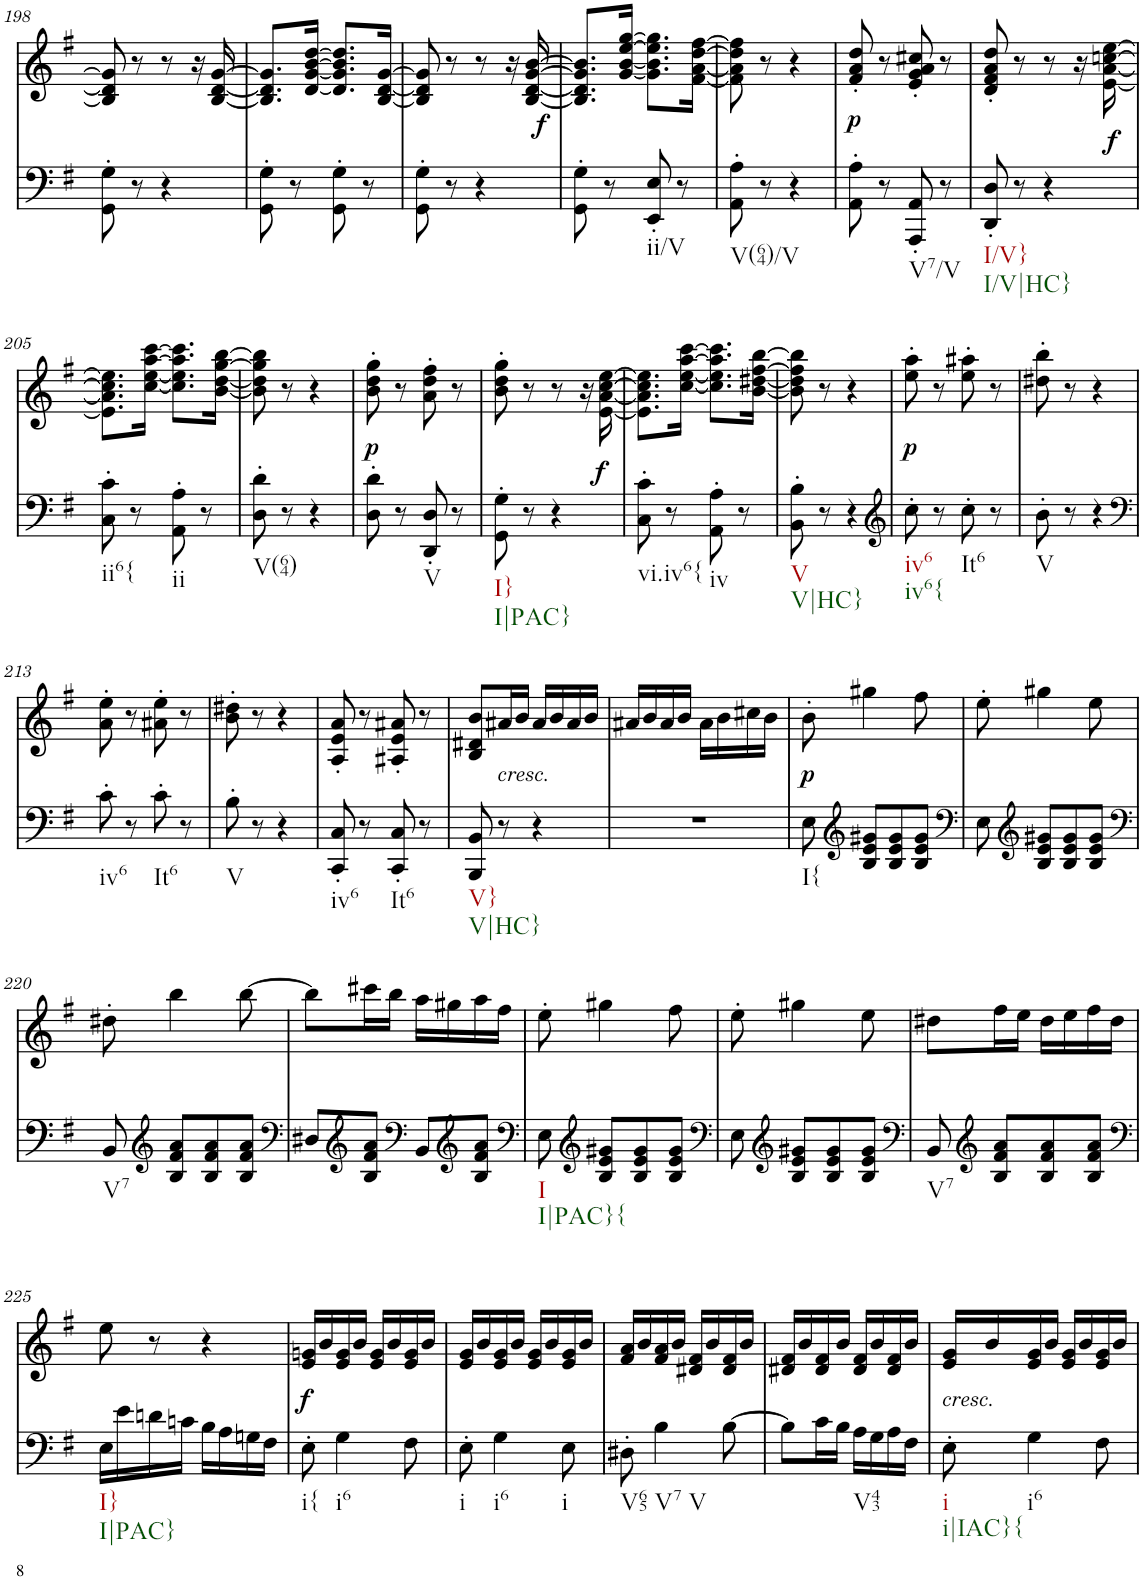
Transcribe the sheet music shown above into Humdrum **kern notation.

**kern	**dynam	**kern	**text	**dynam
*part2	*part2	*part1	*part1	*part1
*staff2	*staff2	*staff1	*staff1	*staff1
*I"piano	*	*I"piano	*	*
*I'Pno	*	*I'Pno	*	*
!!LO:PB:g=z
*clefF4	*	*clefG2	*	*
*k[f#]	*	*k[f#]	*	*
*G:	*	*G:	*	*
*M2/4	*	*M2/4	*	*
=198	=198	=198	=198	=198
8GG\' 8G\'	.	8B/] 8d/] 8g/]	.	.
8r	.	8r	.	.
4r	.	8r	.	.
.	.	16r	.	.
.	.	[16B/ [16d/ [16g/	.	.
=199	=199	=199	=199	=199
8GG\' 8G\'	.	8.B/] 8.d/] 8.g/]L	.	.
8r	.	.	.	.
.	.	[16d/ [16g/ [16b/ [16dd/Jk	.	.
8GG\' 8G\'	.	8.d/] 8.g/] 8.b/] 8.dd/]L	.	.
8r	.	.	.	.
.	.	[16B/ [16d/ [16g/Jk	.	.
=200	=200	=200	=200	=200
8GG\' 8G\'	.	8B/] 8d/] 8g/]	.	.
8r	.	8r	.	.
!	!LO:DY:a	!	!	!
4r	f	8r	.	.
.	.	16r	.	.
!	!	!	!LO:LY:b	!
.	.	[16B/ [16d/ [16g/ [16b/	f	.
=201	=201	=201	=201	=201
8GG\' 8G\'	.	8.B/] 8.d/] 8.g/] 8.b/]L	.	.
8r	.	.	.	.
.	.	[16g/ [16b/ [16ee/ [16gg/Jk	.	.
!LO:TX:b:t=ii/V	!	!	!	!
8EE/' 8E/'	.	8.g\] 8.b\] 8.ee\] 8.gg\]L	.	.
8r	.	.	.	.
.	.	[16f#\ [16a\ [16dd\ [16ff#\Jk	.	.
=202	=202	=202	=202	=202
!LO:TX:b:t=V(64)/V	!	!	!	!
8AA\' 8A\'	.	8f#\] 8a\] 8dd\] 8ff#\]	.	.
8r	.	8r	.	.
4r	.	4r	.	.
=203	=203	=203	=203	=203
!	!	!	!LO:LY:b	!LO:DY:b
8AA\' 8A\'	.	8f#/' 8a/' 8dd/'	p	p
8r	.	8r	.	.
!LO:TX:b:t=V7/V	!	!	!	!
8AAA/' 8AA/'	.	8e/' 8g/' 8a/' 8cc#X/'	.	.
8r	.	8r	.	.
=204	=204	=204	=204	=204
!LO:TX:b:t=I/V}	!	!	!	!
!LO:TX:b:t=I/V|HC}	!	!	!	!
8DD/' 8D/'	.	8d/' 8f#/' 8a/' 8dd/'	.	.
8r	.	8r	.	.
!	!LO:DY:a	!	!	!
4r	f	8r	.	.
.	.	16r	.	.
!	!	!	!LO:LY:b	!
.	.	[16e\ [16a\ [16ccn\ [16ee\	f	.
!!LO:LB:g=z
=205	=205	=205	=205	=205
!LO:TX:b:t=ii6{	!	!	!	!
8C\' 8c\'	.	8.e\] 8.a\] 8.cc\] 8.ee\]L	.	.
8r	.	.	.	.
.	.	[16cc\ [16ee\ [16aa\ [16ccc\Jk	.	.
!LO:TX:b:t=ii	!	!	!	!
8AA\' 8A\'	.	8.cc\] 8.ee\] 8.aa\] 8.ccc\]L	.	.
8r	.	.	.	.
.	.	[16b\ [16dd\ [16gg\ [16bb\Jk	.	.
=206	=206	=206	=206	=206
!LO:TX:b:t=V(64)	!	!	!	!
8D\' 8d\'	.	8b\] 8dd\] 8gg\] 8bb\]	.	.
8r	.	8r	.	.
4r	.	4r	.	.
=207	=207	=207	=207	=207
!	!	!	!LO:LY:b	!LO:DY:b
8D\' 8d\'	.	8b\' 8dd\' 8gg\'	p	p
8r	.	8r	.	.
!LO:TX:b:t=V	!	!	!	!
8DD/' 8D/'	.	8a\' 8dd\' 8ff#\'	.	.
8r	.	8r	.	.
=208	=208	=208	=208	=208
!LO:TX:b:t=I}	!	!	!	!
!LO:TX:b:t=I|PAC}	!	!	!	!
8GG\' 8G\'	.	8b\' 8dd\' 8gg\'	.	.
8r	.	8r	.	.
!	!LO:DY:a	!	!	!
4r	f	8r	.	.
.	.	16r	.	.
!	!	!	!LO:LY:b	!
.	.	[16e\ [16a\ [16cc\ [16ee\	f	.
=209	=209	=209	=209	=209
!LO:TX:b:t=vi.iv6{	!	!	!	!
8C\' 8c\'	.	8.e\] 8.a\] 8.cc\] 8.ee\]L	.	.
8r	.	.	.	.
.	.	[16cc\ [16ee\ [16aa\ [16ccc\Jk	.	.
!LO:TX:b:t=iv	!	!	!	!
8AA\' 8A\'	.	8.cc\] 8.ee\] 8.aa\] 8.ccc\]L	.	.
8r	.	.	.	.
.	.	[16b\ [16dd#X\ [16ff#\ [16bb\Jk	.	.
=210	=210	=210	=210	=210
!LO:TX:b:t=V	!	!	!	!
!LO:TX:b:t=V|HC}	!	!	!	!
8BB\' 8B\'	.	8b\] 8dd#\] 8ff#\] 8bb\]	.	.
8r	.	8r	.	.
4r	.	4r	.	.
=211	=211	=211	=211	=211
*clefG2	*	*	*	*
!LO:TX:b:t=iv6	!	!	!	!
!LO:TX:b:t=iv6{	!	!	!	!
!	!	!	!LO:LY:b	!LO:DY:b
8cc'\	.	8ee\' 8aa\'	p	p
8r	.	8r	.	.
!LO:TX:b:t=It6	!	!	!	!
8cc'\	.	8ee\' 8aa#X\'	.	.
8r	.	8r	.	.
=212	=212	=212	=212	=212
!LO:TX:b:t=V	!	!	!	!
8b'\	.	8dd#X\' 8bb\'	.	.
8r	.	8r	.	.
4r	.	4r	.	.
!!LO:LB:g=z
=213	=213	=213	=213	=213
*clefF4	*	*	*	*
!LO:TX:b:t=iv6	!	!	!	!
8c'\	.	8a\' 8ee\'	.	.
8r	.	8r	.	.
!LO:TX:b:t=It6	!	!	!	!
8c'\	.	8a#X\' 8ee\'	.	.
8r	.	8r	.	.
=214	=214	=214	=214	=214
!LO:TX:b:t=V	!	!	!	!
8B'\	.	8b\' 8dd#X\'	.	.
8r	.	8r	.	.
4r	.	4r	.	.
=215	=215	=215	=215	=215
!LO:TX:b:t=iv6	!	!	!	!
8CC/' 8C/'	.	8A/' 8e/' 8a/'	.	.
8r	.	8r	.	.
!LO:TX:b:t=It6	!	!	!	!
8CC/' 8C/'	.	8A#X/' 8e/' 8a#X/'	.	.
8r	.	8r	.	.
=216	=216	=216	=216	=216
!LO:TX:b:t=V}	!	!	!	!
!LO:TX:b:t=V|HC}	!	!	!	!
8BBB/ 8BB/	.	8B/ 8d#X/ 8b/L	.	.
!	!	!LO:TX:b:i:t=cresc.	!	!
!	!	!	!LO:LY:b	!
8r	.	16a#X/L	<	.
.	.	16b/JJ	.	.
4r	.	16a#/LL	.	.
.	.	16b/	.	.
.	.	16a#/	.	.
.	.	16b/JJ	.	.
=217	=217	=217	=217	=217
2r	.	16a#X/LL	.	.
.	.	16b/	.	.
.	.	16a#/	.	.
.	.	16b/JJ	.	.
.	.	16a#\LL	.	.
.	.	16b\	.	.
.	.	16cc#X\	.	.
.	.	16b\JJ	.	.
=218	=218	=218	=218	=218
!LO:TX:b:t=I{	!	!	!	!
!	!	!	!LO:LY:b	!LO:DY:b
8E\	.	8b'\	p	p
*clefG2	*	*	*	*
8B/ 8e/ 8g#X/L	.	4gg#X\	.	.
8B/ 8e/ 8g#/	.	.	.	.
8B/ 8e/ 8g#/J	.	8ff#\	.	.
=219	=219	=219	=219	=219
*clefF4	*	*	*	*
8E\	.	8ee'\	.	.
*clefG2	*	*	*	*
8B/ 8e/ 8g#X/L	.	4gg#X\	.	.
8B/ 8e/ 8g#/	.	.	.	.
8B/ 8e/ 8g#/J	.	8ee\	.	.
!!LO:LB:g=z
=220	=220	=220	=220	=220
*clefF4	*	*	*	*
!LO:TX:b:t=V7	!	!	!	!
8BB/	.	8dd#X'\	.	.
*clefG2	*	*	*	*
8B/ 8f#/ 8a/L	.	4bb\	.	.
8B/ 8f#/ 8a/	.	.	.	.
8B/ 8f#/ 8a/J	.	[8bb\	.	.
=221	=221	=221	=221	=221
*clefF4	*	*	*	*
8D#X/L	.	8bb\L]	.	.
*clefG2	*	*	*	*
8B/ 8f#/ 8a/J	.	16ccc#X\L	.	.
.	.	16bb\JJ	.	.
*clefF4	*	*	*	*
8BB/L	.	16aa\LL	.	.
.	.	16gg#X\	.	.
*clefG2	*	*	*	*
8B/ 8f#/ 8a/J	.	16aa\	.	.
.	.	16ff#\JJ	.	.
=222	=222	=222	=222	=222
*clefF4	*	*	*	*
!LO:TX:b:t=I	!	!	!	!
!LO:TX:b:t=I|PAC}{	!	!	!	!
8E\	.	8ee'\	.	.
*clefG2	*	*	*	*
8B/ 8e/ 8g#X/L	.	4gg#X\	.	.
8B/ 8e/ 8g#/	.	.	.	.
8B/ 8e/ 8g#/J	.	8ff#\	.	.
=223	=223	=223	=223	=223
*clefF4	*	*	*	*
8E\	.	8ee'\	.	.
*clefG2	*	*	*	*
8B/ 8e/ 8g#X/L	.	4gg#X\	.	.
8B/ 8e/ 8g#/	.	.	.	.
8B/ 8e/ 8g#/J	.	8ee\	.	.
=224	=224	=224	=224	=224
*clefF4	*	*	*	*
!LO:TX:b:t=V7	!	!	!	!
8BB/	.	8dd#X\L	.	.
*clefG2	*	*	*	*
8B/ 8f#/ 8a/L	.	16ff#\L	.	.
.	.	16ee\JJ	.	.
8B/ 8f#/ 8a/	.	16dd#\LL	.	.
.	.	16ee\	.	.
8B/ 8f#/ 8a/J	.	16ff#\	.	.
.	.	16dd#\JJ	.	.
!!LO:LB:g=z
=225	=225	=225	=225	=225
*clefF4	*	*	*	*
!LO:TX:b:t=I}	!	!	!	!
!LO:TX:b:t=I|PAC}	!	!	!	!
16E\LL	.	8ee\	.	.
16e\	.	.	.	.
16dn\	.	8r	.	.
16cn\JJ	.	.	.	.
16B\LL	.	4r	.	.
16A\	.	.	.	.
16Gn\	.	.	.	.
16F#\JJ	.	.	.	.
=226	=226	=226	=226	=226
!LO:TX:b:t=i{	!	!	!	!
!	!	!	!LO:LY:b	!LO:DY:b
8E'\	.	16e/ 16gn/LL	f	f
.	.	16b/	.	.
!LO:TX:b:t=i6	!	!	!	!
4G\	.	16e/ 16g/	.	.
.	.	16b/JJ	.	.
.	.	16e/ 16g/LL	.	.
.	.	16b/	.	.
8F#\	.	16e/ 16g/	.	.
.	.	16b/JJ	.	.
=227	=227	=227	=227	=227
!LO:TX:b:t=i	!	!	!	!
8E'\	.	16e/ 16g/LL	.	.
.	.	16b/	.	.
!LO:TX:b:t=i6	!	!	!	!
4G\	.	16e/ 16g/	.	.
.	.	16b/JJ	.	.
.	.	16e/ 16g/LL	.	.
.	.	16b/	.	.
!LO:TX:b:t=i	!	!	!	!
8E\	.	16e/ 16g/	.	.
.	.	16b/JJ	.	.
=228	=228	=228	=228	=228
!LO:TX:b:t=V65	!	!	!	!
8D#X'\	.	16f#/ 16a/LL	.	.
.	.	16b/	.	.
!LO:TX:b:t=V7	!	!	!	!
!LO:TX:b:t=V	!	!	!	!
4B\	.	16f#/ 16a/	.	.
.	.	16b/JJ	.	.
.	.	16d#X/ 16f#/LL	.	.
.	.	16b/	.	.
[8B\	.	16d#/ 16f#/	.	.
.	.	16b/JJ	.	.
=229	=229	=229	=229	=229
8B\L]	.	16d#X/ 16f#/LL	.	.
.	.	16b/	.	.
16c\L	.	16d#/ 16f#/	.	.
16B\JJ	.	16b/JJ	.	.
!LO:TX:b:t=V43	!	!	!	!
16A\LL	.	16d#/ 16f#/LL	.	.
16G\	.	16b/	.	.
16A\	.	16d#/ 16f#/	.	.
16F#\JJ	.	16b/JJ	.	.
=230	=230	=230	=230	=230
!	!	!LO:TX:b:i:t=cresc.	!	!
!LO:TX:b:t=i	!	!	!	!
!LO:TX:b:t=i|IAC}{	!	!	!	!
!	!	!	!LO:LY:b	!
8E'\	.	16e/ 16g/LL	<	.
.	.	16b/	.	.
!LO:TX:b:t=i6	!	!	!	!
4G\	.	16e/ 16g/	.	.
.	.	16b/JJ	.	.
.	.	16e/ 16g/LL	.	.
.	.	16b/	.	.
8F#\	.	16e/ 16g/	.	.
.	.	16b/JJ	.	.
=	=	=	=	=
*-	*-	*-	*-	*-
